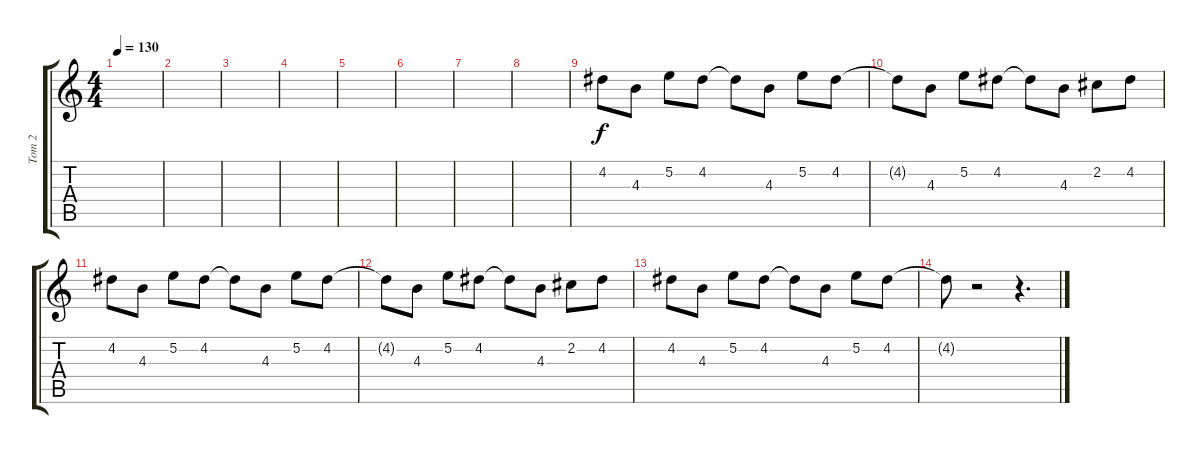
\track ("Tom 2" "Tom 2") {instrument overdrivenguitar}
\staff {score tabs}
\tuning (E4 B3 G3 D3 A2 E2) {hide}
\ts (4 4)
\tempo 130
\clef g2
\ks c
|
|
|
|
|
|
|
|
4.2.8{instrument overdrivenguitar} 4.3.8 5.2.8 4.2.8 4.2{t}.8 4.3.8 5.2.8 4.2.8 |
4.2{t}.8 4.3.8 5.2.8 4.2.8 4.2{t}.8 4.3.8 2.2.8 4.2.8 |
4.2.8 4.3.8 5.2.8 4.2.8 4.2{t}.8 4.3.8 5.2.8 4.2.8 |
4.2{t}.8 4.3.8 5.2.8 4.2.8 4.2{t}.8 4.3.8 2.2.8 4.2.8 |
4.2.8 4.3.8 5.2.8 4.2.8 4.2{t}.8 4.3.8 5.2.8 4.2.8 |
4.2{t}.8 r.2 r.4{d}
